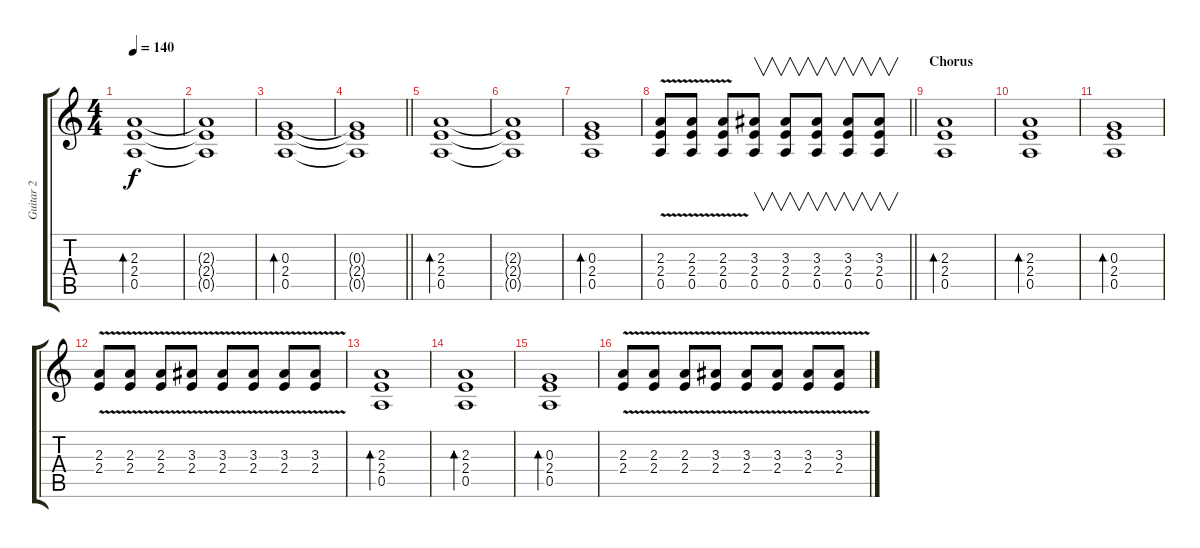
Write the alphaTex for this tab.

\track ("Guitar 2" "Guitar 2") {instrument distortionguitar}
\staff {score tabs}
\tuning (E4 B3 G3 D3 A2 E2) {hide}
\ts (4 4)
\tempo 140
\clef g2
\ks c
(2.3 2.4 0.5).1{bd 480 dy f} |
(2.3{t} 2.4{t} 0.5{t}).1 |
(0.3 2.4 0.5).1{bd 480} |
\barLineRight lightlight
(0.3{t} 2.4{t} 0.5{t}).1 |
(2.3 2.4 0.5).1{bd 480} |
(2.3{t} 2.4{t} 0.5{t}).1 |
(0.3 2.4 0.5).1{bd 480} |
\barLineRight lightlight
(2.3{v} 2.4 0.5).8 (2.3{v} 2.4 0.5).8 (2.3{v} 2.4 0.5).8 (3.3 2.4 0.5).8{v} (3.3 2.4 0.5).8{v} (3.3 2.4 0.5).8{v} (3.3 2.4 0.5).8{v} (3.3 2.4 0.5).8{v} |
\section ("" "Chorus")
(2.3 2.4 0.5).1{bd 120} |
(2.3 2.4 0.5).1{bd 120} |
(0.3 2.4 0.5).1{bd 120} |
(2.3{v} 2.4).8 (2.3{v} 2.4).8 (2.3{v} 2.4).8 (3.3{v} 2.4).8 (3.3{v} 2.4).8 (3.3{v} 2.4).8 (3.3{v} 2.4).8 (3.3{v} 2.4).8 |
(2.3 2.4 0.5).1{bd 120} |
(2.3 2.4 0.5).1{bd 120} |
(0.3 2.4 0.5).1{bd 120} |
(2.3{v} 2.4).8 (2.3{v} 2.4).8 (2.3{v} 2.4).8 (3.3{v} 2.4).8 (3.3{v} 2.4).8 (3.3{v} 2.4).8 (3.3{v} 2.4).8 (3.3{v} 2.4).8
